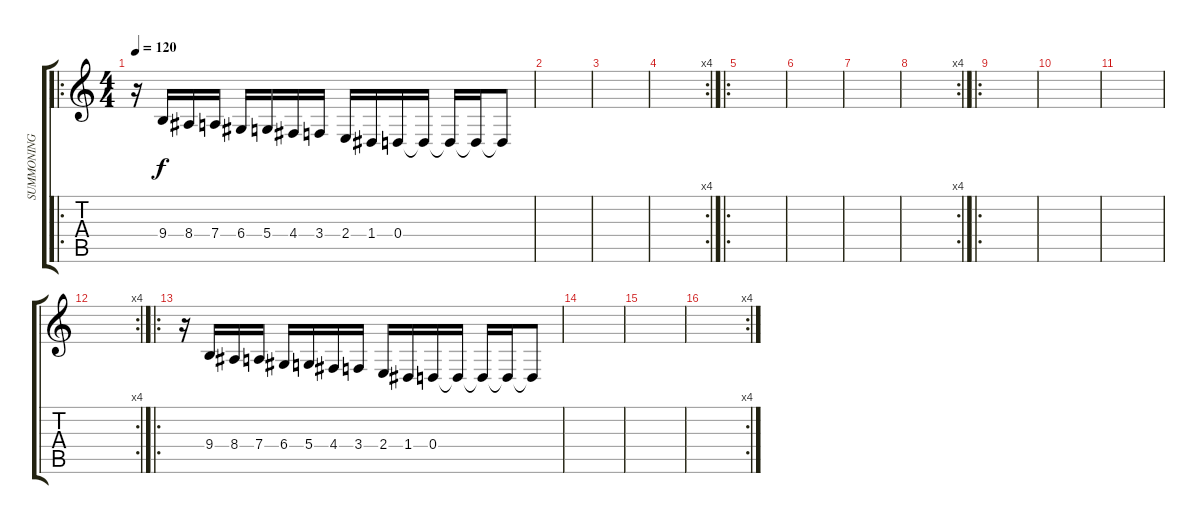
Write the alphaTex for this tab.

\track ("SUMMONING" "SUMMONING") {instrument melodictom}
\staff {score tabs}
\tuning (E4 B3 G3 D3 A2 E2) {hide}
\ro
\ts (4 4)
\tempo 120
\clef g2
\ks c
r.16{dy f instrument melodictom} 9.4.16{balance 0} 8.4.16 7.4.16 6.4.16 5.4.16 4.4.16{balance 16} 3.4.16 2.4.16 1.4.16 0.4.16 0.4{t}.16 0.4{t}.16 0.4{t}.16 0.4{t}.8 |
|
|
\rc 4
|
\ro
|
|
|
\rc 4
|
\ro
|
|
|
\rc 4
|
\ro
r.16 9.4.16{balance 0} 8.4.16 7.4.16 6.4.16 5.4.16 4.4.16{balance 16} 3.4.16 2.4.16 1.4.16 0.4.16 0.4{t}.16 0.4{t}.16 0.4{t}.16 0.4{t}.8 |
|
|
\rc 4
